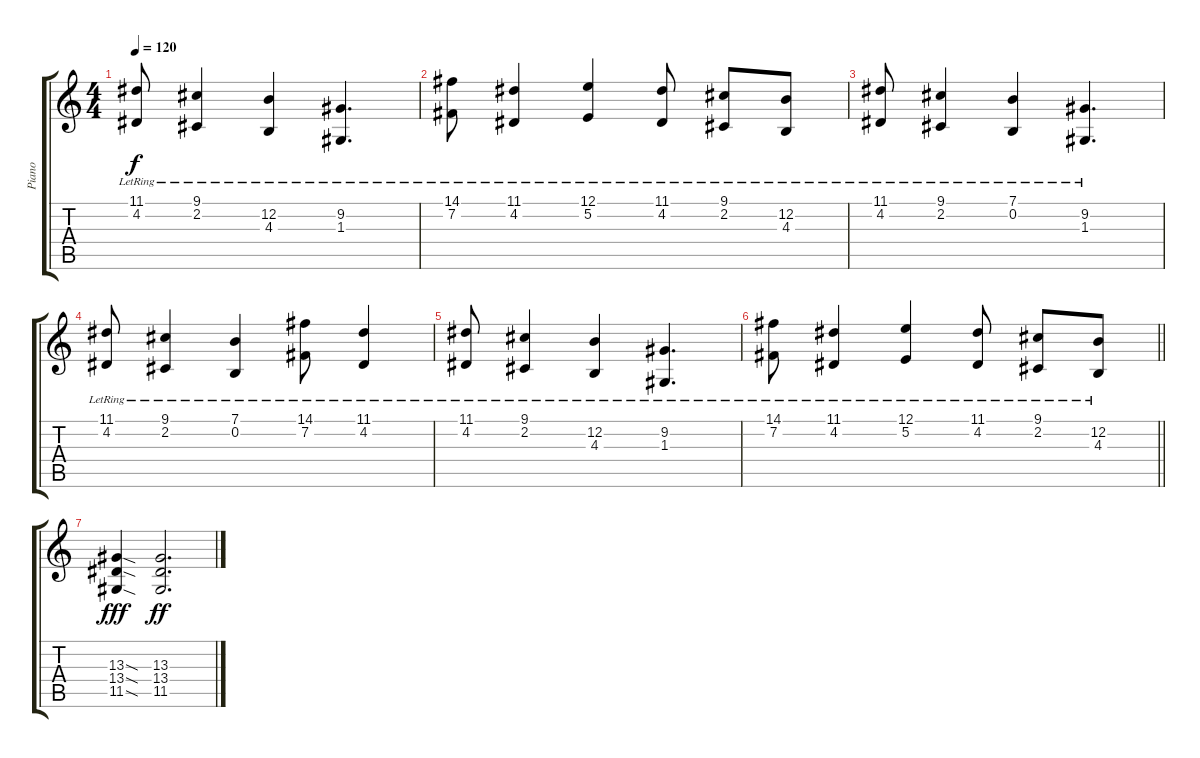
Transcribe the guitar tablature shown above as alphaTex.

\track ("Piano" "Piano") {instrument electricgrandpiano}
\staff {score tabs}
\tuning (E4 B3 G3 D3 A2 E2) {hide}
\ts (4 4)
\tempo 120
\clef g2
\ks c
(11.1{lr} 4.2{lr}).8{dy f} (9.1{lr} 2.2{lr}).4 (12.2{lr} 4.3{lr}).4 (9.2{lr} 1.3{lr}).4{d} |
(14.1{lr} 7.2{lr}).8 (11.1{lr} 4.2{lr}).4 (12.1{lr} 5.2{lr}).4 (11.1{lr} 4.2{lr}).8 (9.1{lr} 2.2{lr}).8 (12.2{lr} 4.3{lr}).8 |
(11.1{lr} 4.2{lr}).8 (9.1{lr} 2.2{lr}).4 (7.1{lr} 0.2{lr}).4 (9.2{lr} 1.3{lr}).4{d} |
(11.1{lr} 4.2{lr}).8 (9.1{lr} 2.2{lr}).4 (7.1{lr} 0.2{lr}).4 (14.1{lr} 7.2{lr}).8 (11.1{lr} 4.2{lr}).4 |
(11.1{lr} 4.2{lr}).8 (9.1{lr} 2.2{lr}).4 (12.2{lr} 4.3{lr}).4 (9.2{lr} 1.3{lr}).4{d} |
\barLineRight lightlight
(14.1{lr} 7.2{lr}).8 (11.1{lr} 4.2{lr}).4 (12.1{lr} 5.2{lr}).4 (11.1{lr} 4.2{lr}).8 (9.1{lr} 2.2{lr}).8 (12.2{lr} 4.3{lr}).8 |
(13.3{sod} 13.4{sod} 11.5{sod}).4{dy fff} (13.3 13.4 11.5).2{d dy ff}
